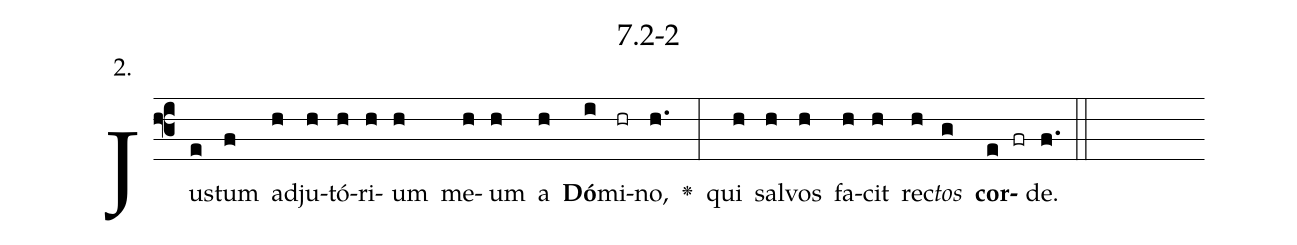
name: 7.2-2;
annotation: 2.;
%%
(f3)Jus(e)tum(f) ad(h)ju(h)tó(h)ri(h)um(h) me(h)um(h) a(h) <b>Dó</b>(i)mi(hr)no,(h.) <v>\greheightstar</v>(:) qui(h) sal(h)vos(h) fa(h)cit(h) rec(h)<i>tos</i>(g) <b>cor</b>(e fr)de.(f.) (::)


%E(h) u(h) o(h) u(g) a(e) e.(f.) (::)
